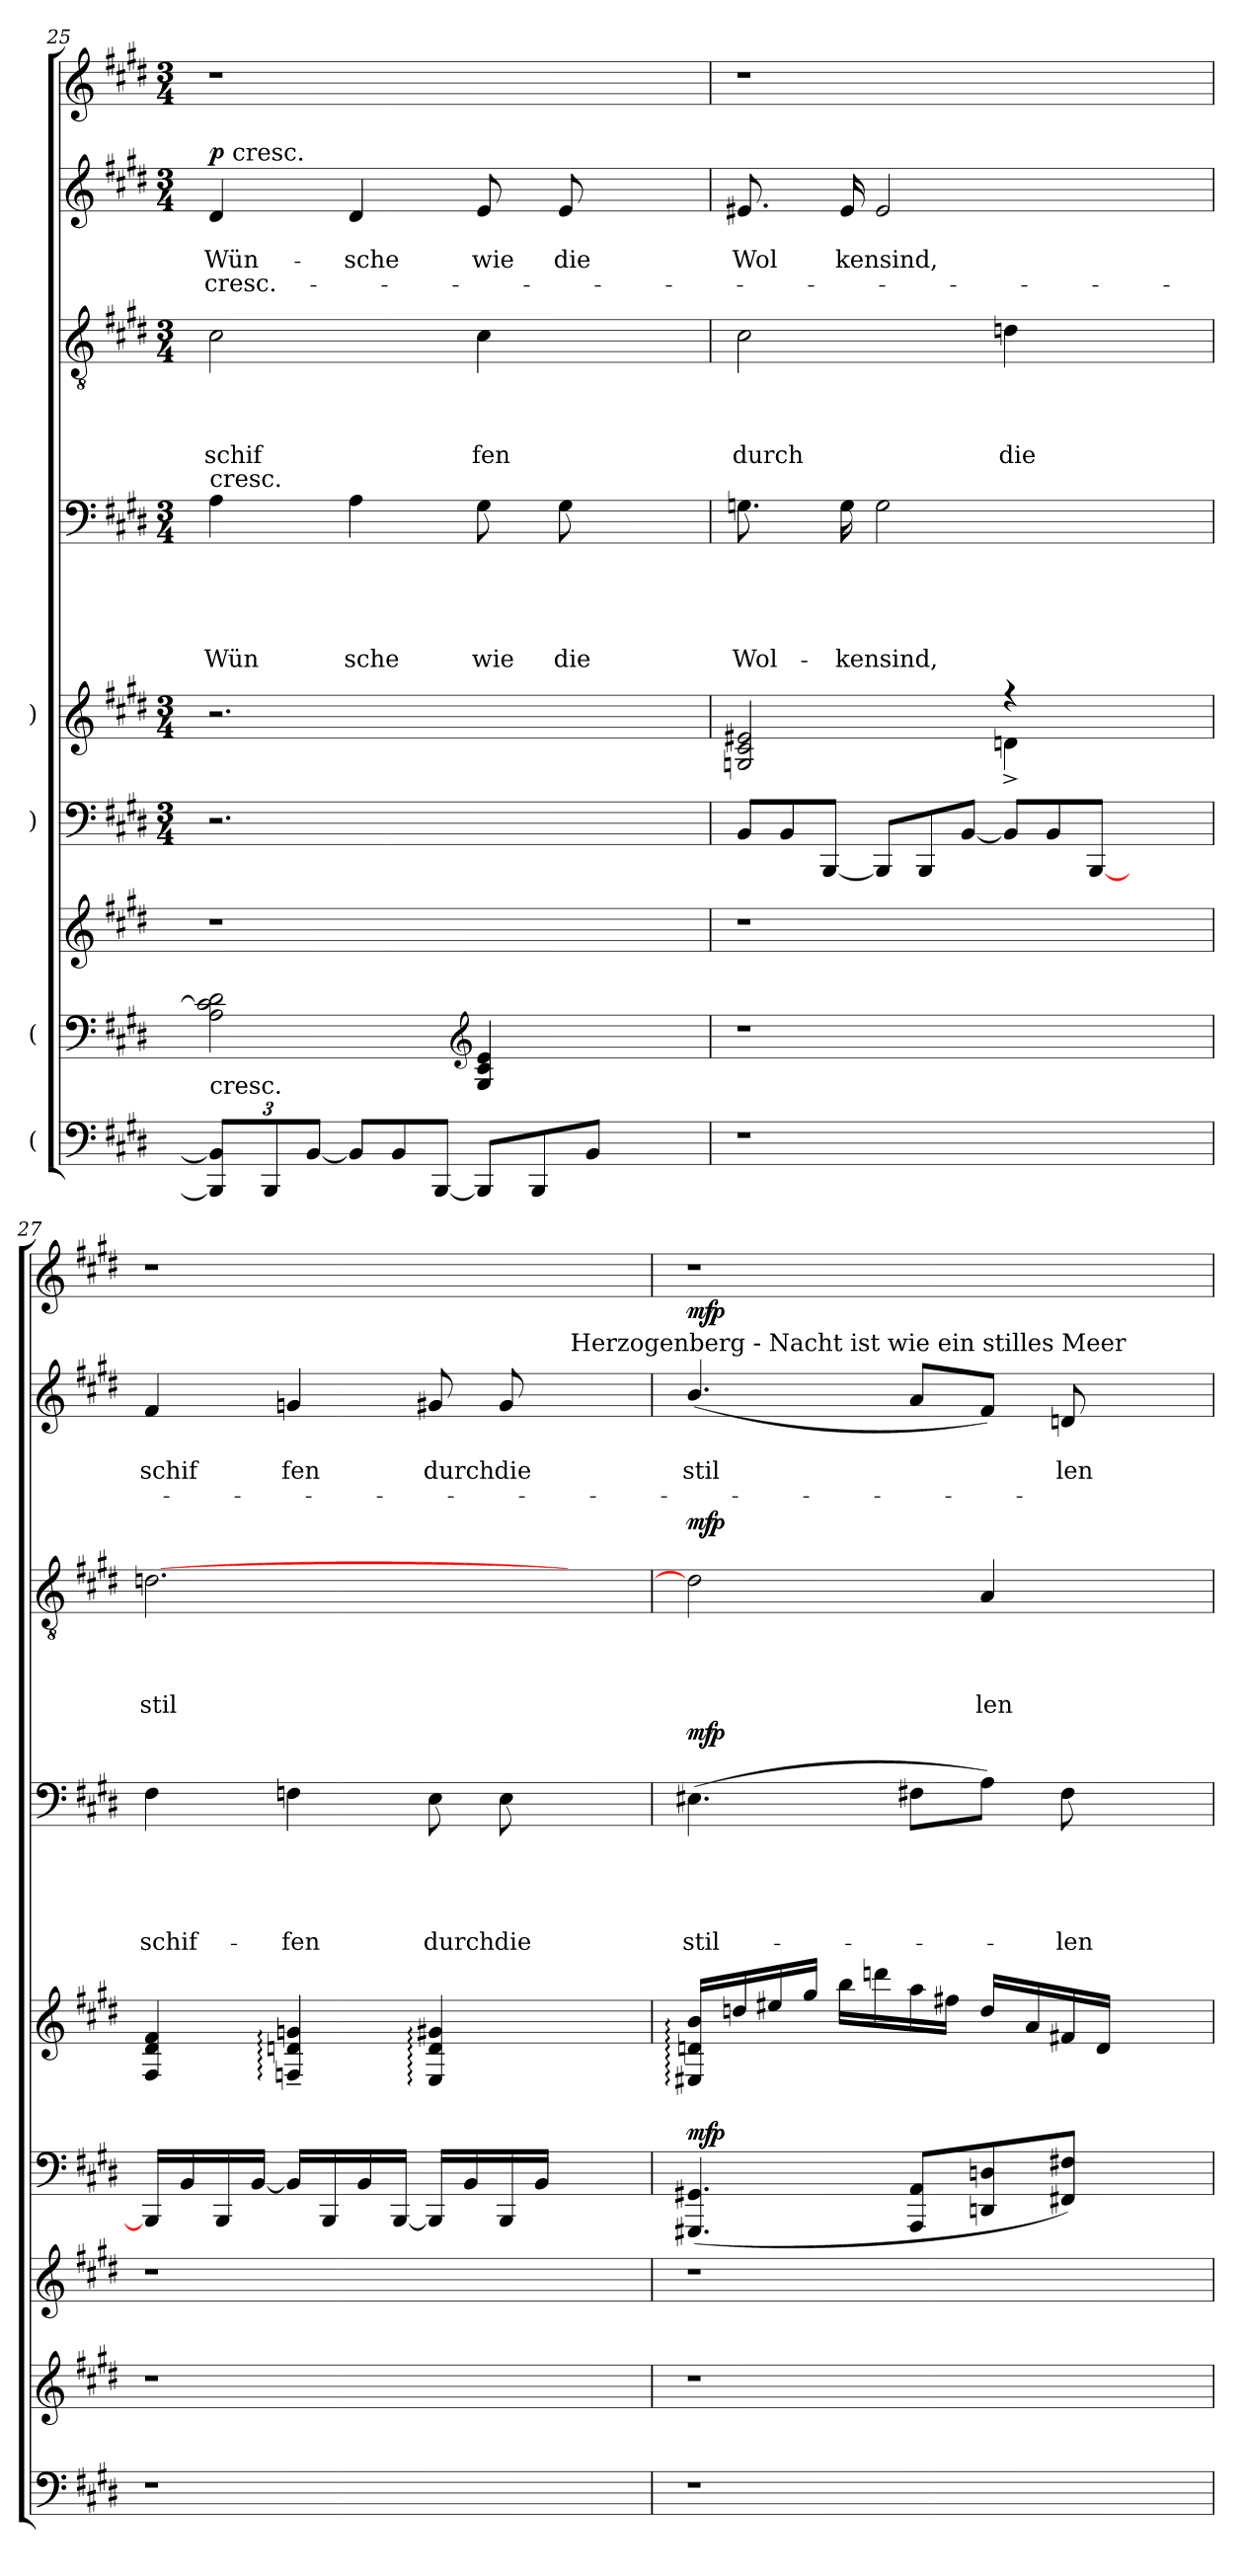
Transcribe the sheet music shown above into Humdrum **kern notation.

**kern	**kern	**kern	**kern	**kern	**dynam	**kern	**text	**text	**text	**text	**text	**dynam	**kern	**text	**text	**text	**text	**dynam	**kern	**text	**text	**text	**dynam	**kern
*part9	*part8	*part7	*part6	*part5	*part5	*part4	*part4	*part4	*part4	*part4	*part4	*part4	*part3	*part3	*part3	*part3	*part3	*part3	*part2	*part2	*part2	*part2	*part2	*part1
*staff9	*staff8	*staff7	*staff6	*staff5	*staff5	*staff4	*staff4	*staff4	*staff4	*staff4	*staff4	*staff4	*staff3	*staff3	*staff3	*staff3	*staff3	*staff3	*staff2	*staff2	*staff2	*staff2	*staff2	*staff1
*I"(	*I"(	*	*I")	*I")	*	*	*	*	*	*	*	*	*	*	*	*	*	*	*	*	*	*	*	*
*clefF4	*clefF4	*clefG2	*clefF4	*clefG2	*	*clefF4	*	*	*	*	*	*	*clefGv2	*	*	*	*	*	*clefG2	*	*	*	*	*clefG2
*k[f#c#g#d#]	*k[f#c#g#d#]	*k[f#c#g#d#]	*k[f#c#g#d#]	*k[f#c#g#d#]	*	*k[f#c#g#d#]	*	*	*	*	*	*	*k[f#c#g#d#]	*	*	*	*	*	*k[f#c#g#d#]	*	*	*	*	*k[f#c#g#d#]
*E:	*E:	*E:	*E:	*E:	*	*E:	*	*	*	*	*	*	*E:	*	*	*	*	*	*E:	*	*	*	*	*E:
*	*	*	*M3/4	*M3/4	*	*M3/4	*	*	*	*	*	*	*M3/4	*	*	*	*	*	*M3/4	*	*	*	*	*M3/4
*Xbrackettup	*	*	*	*	*	*	*	*	*	*	*	*	*	*	*	*	*	*	*	*	*	*	*	*
=25	=25	=25	=25	=25	=25	=25	=25	=25	=25	=25	=25	=25	=25	=25	=25	=25	=25	=25	=25	=25	=25	=25	=25	=25
!	!	!	!	!	!	!LO:TX:a:t=cresc.	!	!	!	!	!	!	!	!	!	!	!	!	!	!	!	!	!	!
!LO:TX:a:t=cresc.	!	!	!	!	!	!	!	!	!	!	!	!	!	!	!	!	!	!	!	!	!	!	!	!
!	!	!	!	!	!	!	!	!	!	!	!LO:LY:b	!	!	!	!	!	!LO:LY:b	!	!	!	!LO:LY:b	!LO:LY:b	!LO:DY:a	!LO:N:vis=1
*	*	*	*	*	*	*	*	*	*	*	*	*	*	*	*	*	*	*	*^	*	*	*	*	*
12BBB/] 12BB/]L	2A\ 2c#\] 2d#\	1r	2.r	2.r	.	4A\	.	.	.	.	Wün	.	2c#\	.	.	.	schif	.	4d#/	32ryy	.	Wün-	cresc.-	p	2.r
!	!	!	!	!	!	!	!	!	!	!	!	!	!	!	!	!	!	!	!	!LO:TX:a:t=cresc.	!	!	!	!	!
.	.	.	.	.	.	.	.	.	.	.	.	.	.	.	.	.	.	.	.	2ryy	.	.	.	.	.
12BBB/	.	.	.	.	.	.	.	.	.	.	.	.	.	.	.	.	.	.	.	.	.	.	.	.	.
[<12BB/J	.	.	.	.	.	.	.	.	.	.	.	.	.	.	.	.	.	.	.	.	.	.	.	.	.
*Xtuplet	*	*	*	*	*	*	*	*	*	*	*	*	*	*	*	*	*	*	*	*	*	*	*	*	*
!	!	!	!	!	!	!	!	!	!	!	!LO:LY:b	!	!	!	!	!	!	!	!	!	!	!LO:LY:b	!	!	!
12BB/L]	.	.	.	.	.	4A\	.	.	.	.	sche	.	.	.	.	.	.	.	4d#/	.	.	-sche	.	.	.
12BB/	.	.	.	.	.	.	.	.	.	.	.	.	.	.	.	.	.	.	.	.	.	.	.	.	.
[<12BBB/J	.	.	.	.	.	.	.	.	.	.	.	.	.	.	.	.	.	.	.	.	.	.	.	.	.
*	*clefG2	*	*	*	*	*	*	*	*	*	*	*	*	*	*	*	*	*	*	*	*	*	*	*	*
!	!	!	!	!	!	!	!	!	!	!	!LO:LY:b	!	!	!	!	!	!LO:LY:b	!	!	!	!	!LO:LY:b	!	!	!
12BBB/L]	4G#/ 4c#/ 4e/	.	.	.	.	8G#\	.	.	.	.	wie	.	4c#\	.	.	.	fen	.	8e/	.	.	wie	.	.	.
.	.	.	.	.	.	.	.	.	.	.	.	.	.	.	.	.	.	.	.	4...ryy	.	.	.	.	.
12BBB/	.	.	.	.	.	.	.	.	.	.	.	.	.	.	.	.	.	.	.	.	.	.	.	.	.
!	!	!	!	!	!	!	!	!	!	!	!LO:LY:b	!	!	!	!	!	!	!	!	!	!	!LO:LY:b	!	!	!
.	.	.	.	.	.	8G#\	.	.	.	.	die	.	.	.	.	.	.	.	8e/	.	.	die	.	.	.
12BB/J	.	.	.	.	.	.	.	.	.	.	.	.	.	.	.	.	.	.	.	.	.	.	.	.	.
4ryy	4ryy	.	4ryy	4ryy	.	4ryy	.	.	.	.	.	.	4ryy	.	.	.	.	.	4ryy	.	.	.	.	.	4ryy
*	*	*	*	*	*	*	*	*	*	*	*	*	*	*	*	*	*	*	*v	*v	*	*	*	*	*
!!LO:PB:g=z
=26	=26	=26	=26	=26	=26	=26	=26	=26	=26	=26	=26	=26	=26	=26	=26	=26	=26	=26	=26	=26	=26	=26	=26	=26
*	*	*	*Xtuplet	*	*	*	*	*	*	*	*	*	*	*	*	*	*	*	*	*	*	*	*	*
*	*	*	*	*^	*	*	*	*	*	*	*	*	*	*	*	*	*	*	*^	*	*	*	*	*
!	!	!	!	!	!	!	!	!	!	!	!	!LO:LY:b	!	!	!	!	!	!LO:LY:b	!	!	!	!	!LO:LY:b	!	!	!LO:N:vis=1
*	*	*	*	*	*	*	*	*	*	*	*	*	*	*	*	*	*	*	*	*v	*v	*	*	*	*	*
1r	1r	1r	12BB/L	2Gn/ 2c#/ 2e#X/	2ryy	.	8.Gn\	.	.	.	.	Wol-	.	2c#\	.	.	.	durch	.	8.e#X/	.	Wol	.	.	2.r
.	.	.	12BB/	.	.	.	.	.	.	.	.	.	.	.	.	.	.	.	.	.	.	.	.	.	.
.	.	.	[<12BBB/J	.	.	.	.	.	.	.	.	.	.	.	.	.	.	.	.	.	.	.	.	.	.
!	!	!	!	!	!	!	!	!	!	!	!	!LO:LY:b	!	!	!	!	!	!	!	!	!	!LO:LY:b	!	!	!
.	.	.	.	.	.	.	16G\	.	.	.	.	-kensind,	.	.	.	.	.	.	.	16e#/	.	kensind,	.	.	.
.	.	.	12BBB/L]	.	.	.	2G\	.	.	.	.	.	.	.	.	.	.	.	.	2e#/	.	.	.	.	.
.	.	.	12BBB/	.	.	.	.	.	.	.	.	.	.	.	.	.	.	.	.	.	.	.	.	.	.
.	.	.	[<12BB/J	.	.	.	.	.	.	.	.	.	.	.	.	.	.	.	.	.	.	.	.	.	.
!	!	!	!	!	!	!	!	!	!	!	!	!	!	!	!	!	!	!LO:LY:b	!	!	!	!	!	!	!
.	.	.	12BB/L]	4rff	4dn^<\	.	.	.	.	.	.	.	.	4dn\	.	.	.	die	.	.	.	.	.	.	.
.	.	.	12BB/	.	.	.	.	.	.	.	.	.	.	.	.	.	.	.	.	.	.	.	.	.	.
.	.	.	[<12BBB/J	.	.	.	.	.	.	.	.	.	.	.	.	.	.	.	.	.	.	.	.	.	.
.	.	.	4ryy	4ryy	4ryy	.	4ryy	.	.	.	.	.	.	4ryy	.	.	.	.	.	4ryy	.	.	.	.	4ryy
=27	=27	=27	=27	=27	=27	=27	=27	=27	=27	=27	=27	=27	=27	=27	=27	=27	=27	=27	=27	=27	=27	=27	=27	=27	=27
!	!	!	!	!	!	!	!	!	!	!	!	!LO:LY:b	!	!	!	!	!	!LO:LY:b	!	!	!	!LO:LY:b	!	!	!LO:N:vis=1
*	*	*	*	*v	*v	*	*	*	*	*	*	*	*	*	*	*	*	*	*	*	*	*	*	*	*
1r	1r	1r	16BBB/LL]	4F#/ 4d#/ 4f#/	.	4F#\	.	.	.	.	schif-	.	[>2.dn\	.	.	.	stil	.	4f#/	.	schif	.	.	2.r
.	.	.	16BB/	.	.	.	.	.	.	.	.	.	.	.	.	.	.	.	.	.	.	.	.	.
.	.	.	16BBB/	.	.	.	.	.	.	.	.	.	.	.	.	.	.	.	.	.	.	.	.	.
.	.	.	[<16BB/JJ	.	.	.	.	.	.	.	.	.	.	.	.	.	.	.	.	.	.	.	.	.
!	!	!	!	!	!	!	!	!	!	!	!LO:LY:b	!	!	!	!	!	!	!	!	!	!LO:LY:b	!	!	!
.	.	.	16BB/LL]	4Fn/:~< 4dn/:~< 4gn/:~<	.	4Fn\	.	.	.	.	-fen	.	.	.	.	.	.	.	4gn/	.	fen	.	.	.
.	.	.	16BBB/	.	.	.	.	.	.	.	.	.	.	.	.	.	.	.	.	.	.	.	.	.
.	.	.	16BB/	.	.	.	.	.	.	.	.	.	.	.	.	.	.	.	.	.	.	.	.	.
.	.	.	[<16BBB/JJ	.	.	.	.	.	.	.	.	.	.	.	.	.	.	.	.	.	.	.	.	.
!	!	!	!	!	!	!	!	!	!	!	!LO:LY:b	!	!	!	!	!	!	!	!	!	!LO:LY:b	!	!	!
.	.	.	16BBB/LL]	4E/: 4d/: 4g#X/:	.	8E\	.	.	.	.	durch	.	.	.	.	.	.	.	8g#X/	.	durch	.	.	.
.	.	.	16BB/	.	.	.	.	.	.	.	.	.	.	.	.	.	.	.	.	.	.	.	.	.
!	!	!	!	!	!	!	!	!	!	!	!LO:LY:b	!	!	!	!	!	!	!	!	!	!LO:LY:b	!	!	!
.	.	.	16BBB/	.	.	8E\	.	.	.	.	die	.	.	.	.	.	.	.	8g#/	.	die	.	.	.
.	.	.	16BB/JJ	.	.	.	.	.	.	.	.	.	.	.	.	.	.	.	.	.	.	.	.	.
!	!	!	!	!	!	!	!	!	!	!	!	!	!	!	!	!	!	!	!LO:TX:a:t=Herzogenberg - Nacht ist wie ein stilles Meer	!	!	!	!	!
.	.	.	4ryy	4ryy	.	4ryy	.	.	.	.	.	.	4ryy	.	.	.	.	.	4ryy	.	.	.	.	4ryy
=28	=28	=28	=28	=28	=28	=28	=28	=28	=28	=28	=28	=28	=28	=28	=28	=28	=28	=28	=28	=28	=28	=28	=28	=28
!	!	!	!	!	!LO:DY:b	!	!	!	!	!	!LO:LY:b	!LO:DY:a	!	!	!	!	!	!LO:DY:a	!	!	!LO:LY:b	!	!LO:DY:a	!LO:N:vis=1
*	*	*	*	*^	*	*^	*	*	*	*	*	*	*^	*	*	*	*	*	*^	*	*	*	*	*
1r	1r	1r	(<4.GGG#X/ 4.GG#X/	16E#X/: 16dn/: 16b/:LL	32ryy	mf	(>4.E#X\	32ryy	.	.	.	.	stil-	mf	2d\]	32ryy	.	.	.	.	mf	(>4.b/	32ryy	.	stil	.	mf	2.r
!	!	!	!	!	!	!LO:DY:b	!	!	!	!	!	!	!	!LO:DY:a	!	!	!	!	!	!	!LO:DY:a	!	!	!	!	!	!LO:DY:a	!
.	.	.	.	.	2ryy	p	.	2ryy	.	.	.	.	.	p	.	2ryy	.	.	.	.	p	.	2ryy	.	.	.	p	.
.	.	.	.	16ddn/	.	.	.	.	.	.	.	.	.	.	.	.	.	.	.	.	.	.	.	.	.	.	.	.
.	.	.	.	16ee#X/	.	.	.	.	.	.	.	.	.	.	.	.	.	.	.	.	.	.	.	.	.	.	.	.
.	.	.	.	16gg#/JJ	.	.	.	.	.	.	.	.	.	.	.	.	.	.	.	.	.	.	.	.	.	.	.	.
.	.	.	.	16bb\LL	.	.	.	.	.	.	.	.	.	.	.	.	.	.	.	.	.	.	.	.	.	.	.	.
.	.	.	.	16dddn\	.	.	.	.	.	.	.	.	.	.	.	.	.	.	.	.	.	.	.	.	.	.	.	.
.	.	.	8AAA/ 8AA/L	16aa\	.	.	8F#X\L	.	.	.	.	.	.	.	.	.	.	.	.	.	.	8a/L	.	.	.	.	.	.
.	.	.	.	16ff#X\JJ	.	.	.	.	.	.	.	.	.	.	.	.	.	.	.	.	.	.	.	.	.	.	.	.
!	!	!	!	!	!	!	!	!	!	!	!	!	!	!	!	!	!	!	!	!LO:LY:b	!	!	!	!	!	!	!	!
.	.	.	8DDn/ 8Dn/	16dd/LL	.	.	8A\J)	.	.	.	.	.	.	.	4A/	.	.	.	.	len	.	8f#/J)	.	.	.	.	.	.
.	.	.	.	.	4...ryy	.	.	4...ryy	.	.	.	.	.	.	.	4...ryy	.	.	.	.	.	.	4...ryy	.	.	.	.	.
.	.	.	.	16a/	.	.	.	.	.	.	.	.	.	.	.	.	.	.	.	.	.	.	.	.	.	.	.	.
!	!	!	!	!	!	!	!	!	!	!	!	!	!LO:LY:b	!	!	!	!	!	!	!	!	!	!	!	!LO:LY:b	!	!	!
.	.	.	8FF#X/ 8F#X/J)	16f#X/	.	.	8F#\	.	.	.	.	.	-len	.	.	.	.	.	.	.	.	8dn/	.	.	len	.	.	.
.	.	.	.	16d/JJ	.	.	.	.	.	.	.	.	.	.	.	.	.	.	.	.	.	.	.	.	.	.	.	.
.	.	.	4ryy	4ryy	.	.	4ryy	.	.	.	.	.	.	.	4ryy	.	.	.	.	.	.	4ryy	.	.	.	.	.	4ryy
*	*	*	*	*v	*v	*	*	*	*	*	*	*	*	*	*v	*v	*	*	*	*	*	*v	*v	*	*	*	*	*
*	*	*	*	*	*	*v	*v	*	*	*	*	*	*	*	*	*	*	*	*	*	*	*	*	*	*
=	=	=	=	=	=	=	=	=	=	=	=	=	=	=	=	=	=	=	=	=	=	=	=	=
*-	*-	*-	*-	*-	*-	*-	*-	*-	*-	*-	*-	*-	*-	*-	*-	*-	*-	*-	*-	*-	*-	*-	*-	*-
